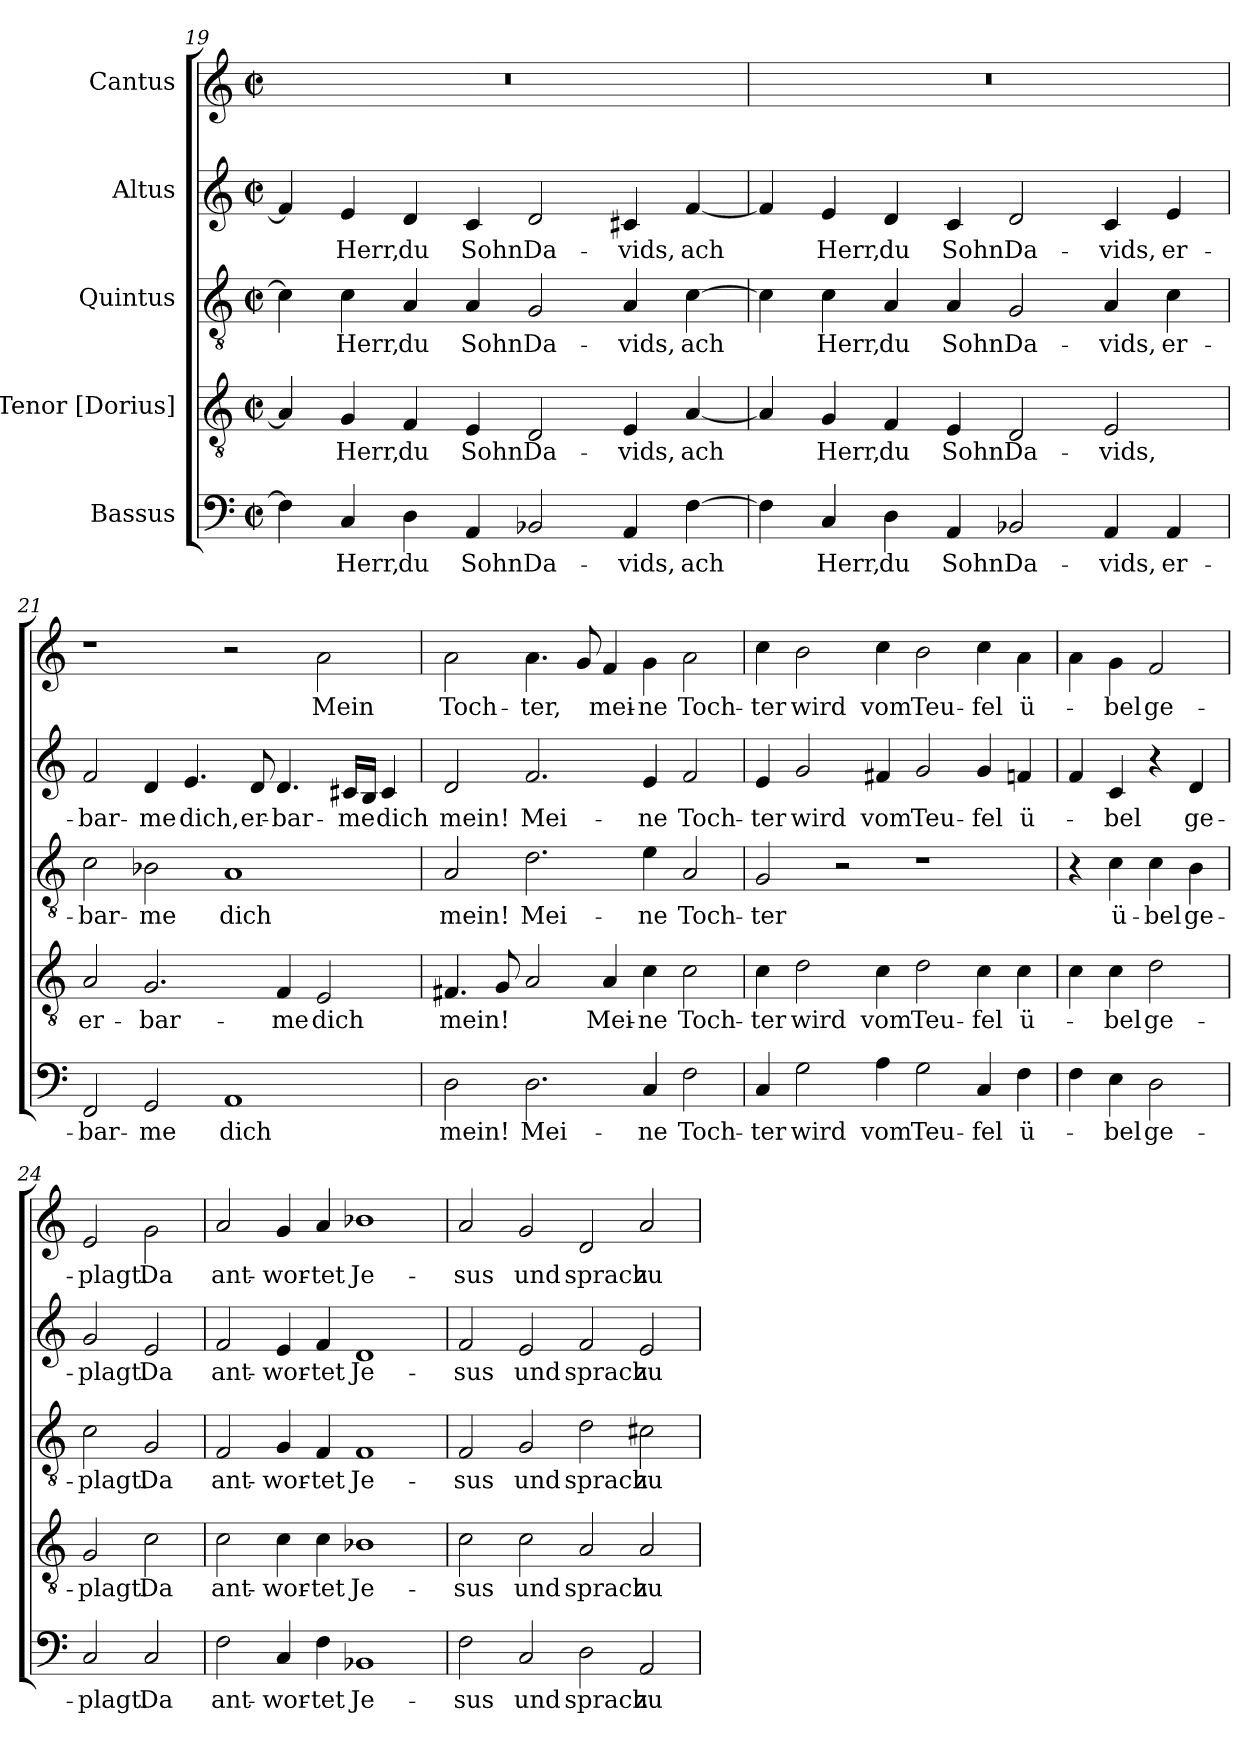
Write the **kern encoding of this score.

**kern	**text	**kern	**text	**kern	**text	**kern	**text	**kern	**text
*part5	*part5	*part4	*part4	*part3	*part3	*part2	*part2	*part1	*part1
*staff5	*staff5	*staff4	*staff4	*staff3	*staff3	*staff2	*staff2	*staff1	*staff1
*I"Bassus	*	*I"Tenor [Dorius]	*	*I"Quintus	*	*I"Altus	*	*I"Cantus	*
*clefF4	*	*clefGv2	*	*clefGv2	*	*clefG2	*	*clefG2	*
*k[]	*	*k[]	*	*k[]	*	*k[]	*	*k[]	*
*M4/2	*	*M4/2	*	*M4/2	*	*M4/2	*	*M4/2	*
*met(c|)	*	*met(c|)	*	*met(c|)	*	*met(c|)	*	*met(c|)	*
=19	=19	=19	=19	=19	=19	=19	=19	=19	=19
4F\]	.	4A/]	.	4c\]	.	4f/]	.	0r	.
!	!LO:LY:b	!	!LO:LY:b	!	!LO:LY:b	!	!LO:LY:b	!	!
4C/	Herr,	4G/	Herr,	4c\	Herr,	4e/	Herr,	.	.
!	!LO:LY:b	!	!LO:LY:b	!	!LO:LY:b	!	!LO:LY:b	!	!
4D\	du	4F/	du	4A/	du	4d/	du	.	.
!	!LO:LY:b	!	!LO:LY:b	!	!LO:LY:b	!	!LO:LY:b	!	!
4AA/	Sohn	4E/	Sohn	4A/	Sohn	4c/	Sohn	.	.
!	!LO:LY:b	!	!LO:LY:b	!	!LO:LY:b	!	!LO:LY:b	!	!
2BB-X/	Da-	2D/	Da-	2G/	Da-	2d/	Da-	.	.
!	!LO:LY:b	!	!LO:LY:b	!	!LO:LY:b	!	!LO:LY:b	!	!
4AA/	-vids,	4E/	-vids,	4A/	-vids,	4c#X/	-vids,	.	.
!	!LO:LY:b	!	!LO:LY:b	!	!LO:LY:b	!	!LO:LY:b	!	!
[4F\	ach	[4A/	ach	[4c\	ach	[4f/	ach	.	.
!!LO:PB:g=z
=20	=20	=20	=20	=20	=20	=20	=20	=20	=20
4F\]	.	4A/]	.	4c\]	.	4f/]	.	0r	.
!	!LO:LY:b	!	!LO:LY:b	!	!LO:LY:b	!	!LO:LY:b	!	!
4C/	Herr,	4G/	Herr,	4c\	Herr,	4e/	Herr,	.	.
!	!LO:LY:b	!	!LO:LY:b	!	!LO:LY:b	!	!LO:LY:b	!	!
4D\	du	4F/	du	4A/	du	4d/	du	.	.
!	!LO:LY:b	!	!LO:LY:b	!	!LO:LY:b	!	!LO:LY:b	!	!
4AA/	Sohn	4E/	Sohn	4A/	Sohn	4c/	Sohn	.	.
!	!LO:LY:b	!	!LO:LY:b	!	!LO:LY:b	!	!LO:LY:b	!	!
2BB-X/	Da-	2D/	Da-	2G/	Da-	2d/	Da-	.	.
!	!LO:LY:b	!	!LO:LY:b	!	!LO:LY:b	!	!LO:LY:b	!	!
4AA/	-vids,	2E/	-vids,	4A/	-vids,	4c/	-vids,	.	.
!	!LO:LY:b	!	!	!	!LO:LY:b	!	!LO:LY:b	!	!
4AA/	er-	.	.	4c\	er-	4e/	er-	.	.
=21	=21	=21	=21	=21	=21	=21	=21	=21	=21
!	!LO:LY:b	!	!LO:LY:b	!	!LO:LY:b	!	!LO:LY:b	!	!
2FF/	-bar-	2A/	er-	2c\	-bar-	2f/	-bar-	1r	.
!	!LO:LY:b	!	!LO:LY:b	!	!LO:LY:b	!	!LO:LY:b	!	!
2GG/	-me	2.G/	-bar-	2B-X\	-me	4d/	-me	.	.
!	!	!	!	!	!	!	!LO:LY:b	!	!
.	.	.	.	.	.	4.e/	dich,	.	.
!	!LO:LY:b	!	!	!	!LO:LY:b	!	!	!	!
1AA	dich	.	.	1A	dich	.	.	2r	.
!	!	!	!	!	!	!	!LO:LY:b	!	!
.	.	.	.	.	.	8d/	er-	.	.
!	!	!	!LO:LY:b	!	!	!	!LO:LY:b	!	!
.	.	4F/	-me	.	.	4.d/	-bar-	.	.
!	!	!	!LO:LY:b	!	!	!	!	!	!LO:LY:b
.	.	2E/	dich	.	.	.	.	2a\	Mein
!	!	!	!	!	!	!	!LO:LY:b	!	!
.	.	.	.	.	.	16c#X/LL	-me	.	.
.	.	.	.	.	.	16B/JJ	.	.	.
!	!	!	!	!	!	!	!LO:LY:b	!	!
.	.	.	.	.	.	4c#/	dich	.	.
!!LO:LB:g=z
=22	=22	=22	=22	=22	=22	=22	=22	=22	=22
!	!LO:LY:b	!	!LO:LY:b	!	!LO:LY:b	!	!LO:LY:b	!	!LO:LY:b
2D\	mein!	4.F#X/	mein!	2A/	mein!	2d/	mein!	2a\	Toch-
.	.	8G/	.	.	.	.	.	.	.
!	!LO:LY:b	!	!	!	!LO:LY:b	!	!LO:LY:b	!	!LO:LY:b
2.D\	Mei-	2A/	.	2.d\	Mei-	2.f/	Mei-	4.a\	-ter,
.	.	.	.	.	.	.	.	8g/	.
!	!	!	!LO:LY:b	!	!	!	!	!	!LO:LY:b
.	.	4A/	Mei-	.	.	.	.	4f/	mei-
!	!LO:LY:b	!	!LO:LY:b	!	!LO:LY:b	!	!LO:LY:b	!	!LO:LY:b
4C/	-ne	4c\	-ne	4e\	-ne	4e/	-ne	4g\	-ne
!	!LO:LY:b	!	!LO:LY:b	!	!LO:LY:b	!	!LO:LY:b	!	!LO:LY:b
2F\	Toch-	2c\	Toch-	2A/	Toch-	2f/	Toch-	2a\	Toch-
=23	=23	=23	=23	=23	=23	=23	=23	=23	=23
!	!LO:LY:b	!	!LO:LY:b	!	!LO:LY:b	!	!LO:LY:b	!	!LO:LY:b
4C/	-ter	4c\	-ter	2G/	-ter	4e/	-ter	4cc\	-ter
!	!LO:LY:b	!	!LO:LY:b	!	!	!	!LO:LY:b	!	!LO:LY:b
2G\	wird	2d\	wird	.	.	2g/	wird	2b\	wird
.	.	.	.	2r	.	.	.	.	.
!	!LO:LY:b	!	!LO:LY:b	!	!	!	!LO:LY:b	!	!LO:LY:b
4A\	vom	4c\	vom	.	.	4f#X/	vom	4cc\	vom
!	!LO:LY:b	!	!LO:LY:b	!	!	!	!LO:LY:b	!	!LO:LY:b
2G\	Teu-	2d\	Teu-	1r	.	2g/	Teu-	2b\	Teu-
!	!LO:LY:b	!	!LO:LY:b	!	!	!	!LO:LY:b	!	!LO:LY:b
4C/	-fel	4c\	-fel	.	.	4g/	-fel	4cc\	-fel
!	!LO:LY:b	!	!LO:LY:b	!	!	!	!LO:LY:b	!	!LO:LY:b
4F\	ü-	4c\	ü-	.	.	4fn/	ü-	4a\	ü-
=24	=24	=24	=24	=24	=24	=24	=24	=24	=24
4F\	.	4c\	.	4r	.	4f/	.	4a\	.
!	!LO:LY:b	!	!LO:LY:b	!	!LO:LY:b	!	!LO:LY:b	!	!LO:LY:b
4E\	-bel	4c\	-bel	4c\	ü-	4c/	-bel	4g\	-bel
!	!LO:LY:b	!	!LO:LY:b	!	!LO:LY:b	!	!	!	!LO:LY:b
2D\	ge-	2d\	ge-	4c\	-bel	4r	.	2f/	ge-
!	!	!	!	!	!LO:LY:b	!	!LO:LY:b	!	!
.	.	.	.	4B\	ge-	4d/	ge-	.	.
!!LO:PB:g=z
=24X1	=24X1	=24X1	=24X1	=24X1	=24X1	=24X1	=24X1	=24X1	=24X1
!	!LO:LY:b	!	!LO:LY:b	!	!LO:LY:b	!	!LO:LY:b	!	!LO:LY:b
2C/	-plagt.	2G/	-plagt.	2c\	-plagt.	2g/	-plagt.	2e/	-plagt.
!	!LO:LY:b	!	!LO:LY:b	!	!LO:LY:b	!	!LO:LY:b	!	!LO:LY:b
2C/	Da	2c\	Da	2G/	Da	2e/	Da	2g\	Da
=25	=25	=25	=25	=25	=25	=25	=25	=25	=25
!	!LO:LY:b	!	!LO:LY:b	!	!LO:LY:b	!	!LO:LY:b	!	!LO:LY:b
2F\	ant-	2c\	ant-	2F/	ant-	2f/	ant-	2a/	ant-
!	!LO:LY:b	!	!LO:LY:b	!	!LO:LY:b	!	!LO:LY:b	!	!LO:LY:b
4C/	-wor-	4c\	-wor-	4G/	-wor-	4e/	-wor-	4g/	-wor-
!	!LO:LY:b	!	!LO:LY:b	!	!LO:LY:b	!	!LO:LY:b	!	!LO:LY:b
4F\	-tet	4c\	-tet	4F/	-tet	4f/	-tet	4a/	-tet
!	!LO:LY:b	!	!LO:LY:b	!	!LO:LY:b	!	!LO:LY:b	!	!LO:LY:b
1BB-X	Je-	1B-X	Je-	1F	Je-	1d	Je-	1b-X	Je-
=26	=26	=26	=26	=26	=26	=26	=26	=26	=26
!	!LO:LY:b	!	!LO:LY:b	!	!LO:LY:b	!	!LO:LY:b	!	!LO:LY:b
2F\	-sus	2c\	-sus	2F/	-sus	2f/	-sus	2a/	-sus
!	!LO:LY:b	!	!LO:LY:b	!	!LO:LY:b	!	!LO:LY:b	!	!LO:LY:b
2C/	und	2c\	und	2G/	und	2e/	und	2g/	und
!	!LO:LY:b	!	!LO:LY:b	!	!LO:LY:b	!	!LO:LY:b	!	!LO:LY:b
2D\	sprach	2A/	sprach	2d\	sprach	2f/	sprach	2d/	sprach
!	!LO:LY:b	!	!LO:LY:b	!	!LO:LY:b	!	!LO:LY:b	!	!LO:LY:b
2AA/	zu	2A/	zu	2c#X\	zu	2e/	zu	2a/	zu
=	=	=	=	=	=	=	=	=	=
*-	*-	*-	*-	*-	*-	*-	*-	*-	*-
